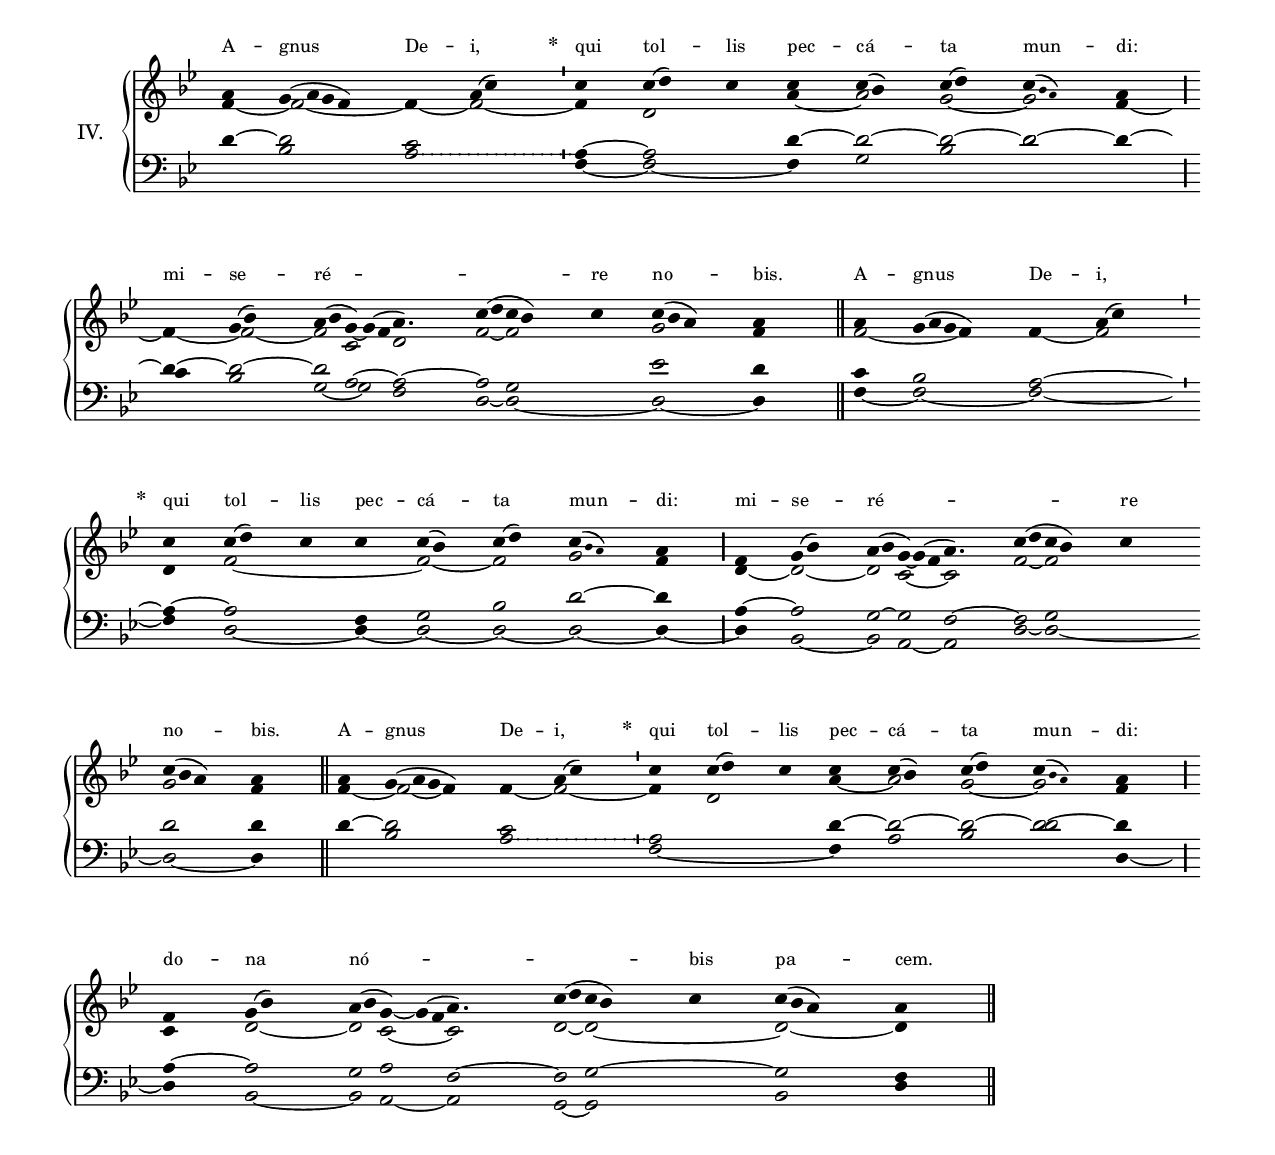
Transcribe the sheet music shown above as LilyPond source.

\version "2.18"
\include "gregorian.ly"
\include "noh2.ily"

%Page reference: page v.9
%(volume.page)

global = {
 \key a \locrian
 \cadenzaOn 
 \override Glissando #'thickness = #2.0
}

chantText = \lyricmode {
A -- gnus De -- i, 
\set stanza = " * " qui tol -- lis pec -- cá -- ta mun -- di: 
mi -- se -- ré -- _ re no -- bis. 
A -- gnus De -- i, 
\set stanza = " * " qui tol -- lis pec -- cá -- ta mun -- di: 
mi -- se -- ré -- _ re no -- bis. 
A -- gnus De -- i, 
\set stanza = " * " qui tol -- lis pec -- cá -- ta mun -- di: 
do -- na nó -- _ bis pa -- cem. }

chantMusic = {
\tieDown   a'4 g'4 ( a'4 g'4 f'4) f'4 a'4 ( c''4) \divisioMinima
 c''4 c''4 ( d''4) c''4 c''4 c''4 ( bes'4) c''4 ( d''4) c''4 ( \once \tweak #'font-size #-4 bes'4 \once \tweak #'font-size #-4 a'4) a'4 \divisioMaior
 \forceBreak
 f'4 g'4 ( bes'4) a'4 ( bes'4 g'4) ~ g'4 ( f'4 a'4.) c''4 ( d''4 c''4 bes'4) c''4 c''4 ( bes'4 a'4) a'4 \finalis
 a'4 g'4 ( a'4 g'4 f'4) f'4 a'4 ( c''4) \divisioMinima
 \forceBreak
 c''4 c''4 ( d''4) c''4 c''4 c''4 ( bes'4) c''4 ( d''4) c''4 ( \once \tweak #'font-size #-4 bes'4 \once \tweak #'font-size #-4 a'4) a'4 \divisioMaior
 f'4 g'4 ( bes'4) a'4 ( bes'4 g'4) ~ g'4 ( f'4 a'4.) c''4 ( d''4 c''4 bes'4) c''4 \forceBreak
 c''4 ( bes'4 a'4) a'4 \finalis
 a'4 g'4 ( a'4 g'4 f'4) f'4 a'4 ( c''4) \divisioMinima
 c''4 c''4 ( d''4) c''4 c''4 c''4 ( bes'4) c''4 ( d''4) c''4 ( \once \tweak #'font-size #-4 bes'4 \once \tweak #'font-size #-4 a'4) a'4 \divisioMaior
 \forceBreak
 f'4 g'4 ( bes'4) a'4 ( bes'4 g'4) ~ g'4 ( f'4 a'4.) c''4 ( d''4 c''4 bes'4) c''4 c''4 ( bes'4 a'4) a'4 \finalis

}

altoMusic = {
f'4 ~ f'2*4/2 ~ f'4 ~ f'2 ~ \divisioMinima
f'4 d'2*3/2 a'4 ~ a'2 g'2 ~ g'2*3/2 f'4 ~ \divisioMaior
f'4 ~ f'2 ~ f'2 c'2*3/2 d'2*3/4 f'2 ~ f'2*3/2 g'2*3/2 f'4 \finalis
f'2*4/2 ~ f'4 f'4 ~ f'2 \divisioMinima
d'4 f'2*4/2 ~ f'2 ~ f'2 g'2*3/2 f'4 \divisioMaior
d'4 ~ d'2 ~ d'2 c'2*3/2 ~ c'2*3/4 f'2 ~ f'2*3/2 g'2*3/2 f'4 \finalis
f'4 ~ f'2*3/2 ~ f'4 f'4 ~ f'2 ~ \divisioMinima
f'4 d'2*3/2 a'4 ~ a'2 g'2 ~ g'2*3/2 f'4 \divisioMaior
c'4 d'2 ~ d'2 c'2*3/2 ~ c'2*3/4 d'2 ~ d'2*3/2 ~ d'2*3/2 ~ d'4 \finalis
}

tenorMusic = {
d'4 ~ d'2*4/2 c'2*3/2 \divisioMinima
a4 ~ a2*3/2 d'4 ~ d'2 ~ d'2 ~ d'2*3/2 ~ d'4 ~ \divisioMaior
d'4 ~ d'2 ~ d'2 a2*3/2 ~ a2*3/4 ~ a2 g2*3/2 ees'2*3/2 d'4 \finalis
c'4 bes2*4/2 a2*3/2 ~ \divisioMinima
a4 ~ a2*3/2 f4 g2 bes2 d'2*3/2 ~ d'4 \divisioMaior
a4 ~ a2 g2 ~ g2*3/2 f2*3/4 ~ f2 g2*3/2 d'2*3/2 d'4 \finalis
d'4 ~ d'2*4/2 c'2*3/2 \divisioMinima
a2*4/2 d'4 ~ d'2 ~ d'2 ~ d'2*3/2 ~ d'4 \divisioMaior
a4 ~ a2 g2 a2*3/2 f2*3/4 ~ f2 g2*3/2 ~ g2*3/2 f4 \finalis
}

bassMusic = {
r4 bes2*4/2 a2*3/2 \divisioMinima
f4 ~ f2*3/2 ~ f4 g2 bes2 d'2*3/2 r4 \divisioMaior
c'4 bes2 g2 ~ g2*3/2 f2*3/4 d2 ~ d2*3/2 ~ d2*3/2 ~ d4 \finalis
f4 ~ f2*4/2 ~ f2*3/2 ~ \divisioMinima
f4 d2*3/2 ~ d4 ~ d2 ~ d2 ~ d2*3/2 ~ d4 ~ \divisioMaior
d4 bes,2 ~ bes,2 a,2*3/2 ~ a,2*3/4 d2 ~ d2*3/2 ~ d2*3/2 ~ d4 \finalis
r4 bes2*4/2 a2*3/2 \divisioMinima
f2*4/2 ~ f4 a2 bes2 \shiftRight d'2*3/2 d4 ~ \divisioMaior
d4 bes,2 ~ bes,2 a,2*3/2 ~ a,2*3/4 g,2 ~ g,2*3/2 bes,2*3/2 d4 \finalis
}

voiceLines = {
\voiceLineStyle


s2*5/2
\allowVoiceLineBreak
\voiceLine "down" "down" a2*3/2 a2*1/2


s2*75/2
\allowVoiceLineBreak
\voiceLine "down" "down" a2*3/2 a2*1/2


}

\score{
  <<
    \new Lyrics
    \new GrandStaff <<
      \set GrandStaff.autoBeaming = ##f
      \set GrandStaff.instrumentName = \markup \center-column {
        "IV."
      }
      \new Staff = up <<
        \new Voice = "chant" {
          \voiceOne \global \chantMusic
        }
        \new Voice {
          \voiceTwo \global \altoMusic
        }
      >>

      \new Staff = down <<
        \clef bass
        \new Voice {
          \voiceOne \global \tenorMusic
        }
        \new Voice {
          \voiceTwo \global \bassMusic
        }
	\new Voice {
        \voiceThree \global \voiceLines
        }
      >>
    >>
    \context Lyrics {
      \lyricsto chant {
      \chantText
    }
    }
  >>
  \layout{
  }
  
}
